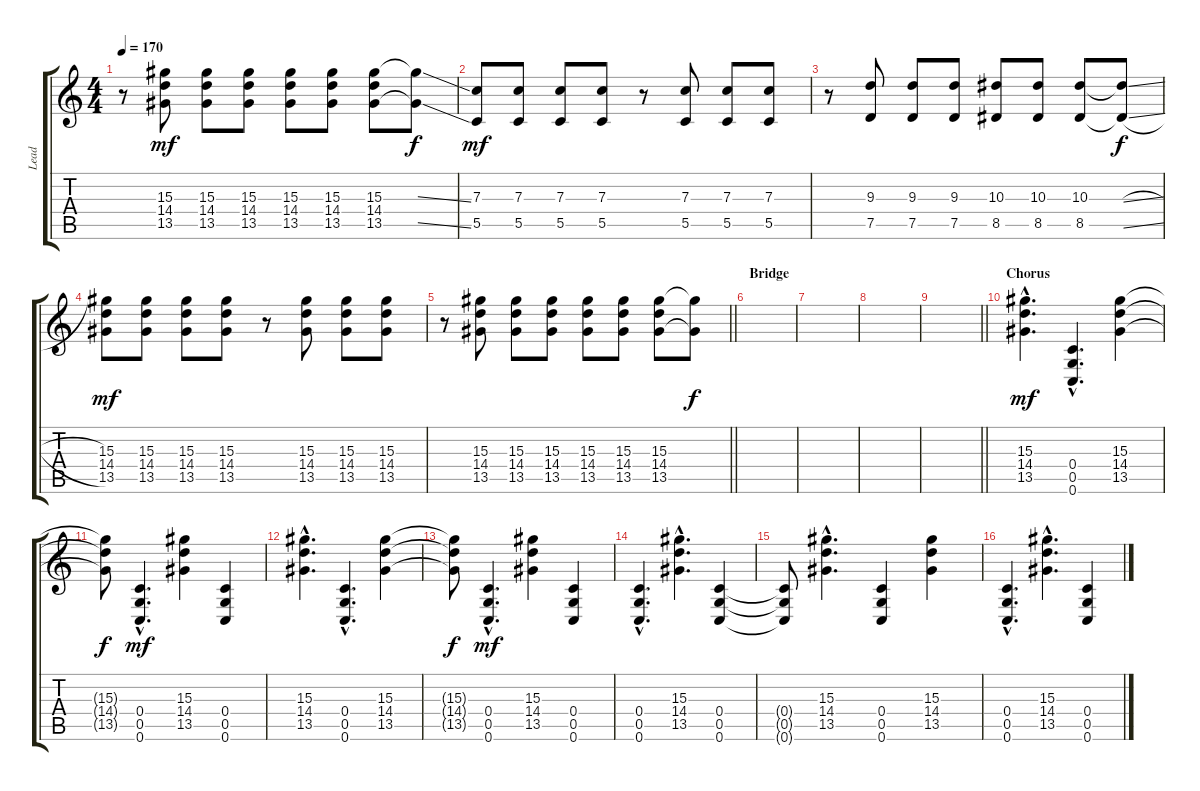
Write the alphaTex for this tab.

\track ("Lead" "Lead") {instrument distortionguitar}
\staff {score tabs}
\tuning (D4 A3 F3 C3 G2 C2) {hide}
\ts (4 4)
\tempo 170
\clef g2
\ks c
r.8{dy mf} (15.3 14.4 13.5).8 (15.3 14.4 13.5).8 (15.3 14.4 13.5).8 (15.3 14.4 13.5).8 (15.3 14.4 13.5).8 (15.3 14.4 13.5).8 (15.3{ss t} 13.5{ss t}).8{dy f} |
(7.3 5.5).8{dy mf} (7.3 5.5).8 (7.3 5.5).8 (7.3 5.5).8 r.8 (7.3 5.5).8 (7.3 5.5).8 (7.3 5.5).8 |
r.8 (9.3 7.5).8 (9.3 7.5).8 (9.3 7.5).8 (10.3 8.5).8 (10.3 8.5).8 (10.3 8.5).8 (10.3{sl t} 8.5{sl t}).8{dy f} |
(15.3 14.4 13.5).8{dy mf} (15.3 14.4 13.5).8 (15.3 14.4 13.5).8 (15.3 14.4 13.5).8 r.8 (15.3 14.4 13.5).8 (15.3 14.4 13.5).8 (15.3 14.4 13.5).8 |
\barLineRight lightlight
r.8 (15.3 14.4 13.5).8 (15.3 14.4 13.5).8 (15.3 14.4 13.5).8 (15.3 14.4 13.5).8 (15.3 14.4 13.5).8 (15.3 14.4 13.5).8 (15.3{t} 13.5{t}).8{dy f} |
\section ("" "Bridge")
|
|
|
\barLineRight lightlight
|
\section ("" "Chorus")
(15.3{hac} 14.4{hac} 13.5{hac}).4{d dy mf} (0.4{hac} 0.5{hac} 0.6{hac}).4{d} (15.3 14.4 13.5).4 |
(15.3{t} 14.4{t} 13.5{t}).8{dy f} (0.4{hac} 0.5{hac} 0.6{hac}).4{d dy mf} (15.3 14.4 13.5).4 (0.4 0.5 0.6).4 |
(15.3{hac} 14.4{hac} 13.5{hac}).4{d} (0.4{hac} 0.5{hac} 0.6{hac}).4{d} (15.3 14.4 13.5).4 |
(15.3{t} 14.4{t} 13.5{t}).8{dy f} (0.4{hac} 0.5{hac} 0.6{hac}).4{d dy mf} (15.3 14.4 13.5).4 (0.4 0.5 0.6).4 |
(0.4{hac} 0.5{hac} 0.6{hac}).4{d} (15.3{hac} 14.4{hac} 13.5{hac}).4{d} (0.4 0.5 0.6).4 |
(0.4{t} 0.5{t} 0.6{t}).8 (15.3{hac} 14.4{hac} 13.5{hac}).4{d} (0.4 0.5 0.6).4 (15.3 14.4 13.5).4 |
(0.4{hac} 0.5{hac} 0.6{hac}).4{d} (15.3{hac} 14.4{hac} 13.5{hac}).4{d} (0.4 0.5 0.6).4
